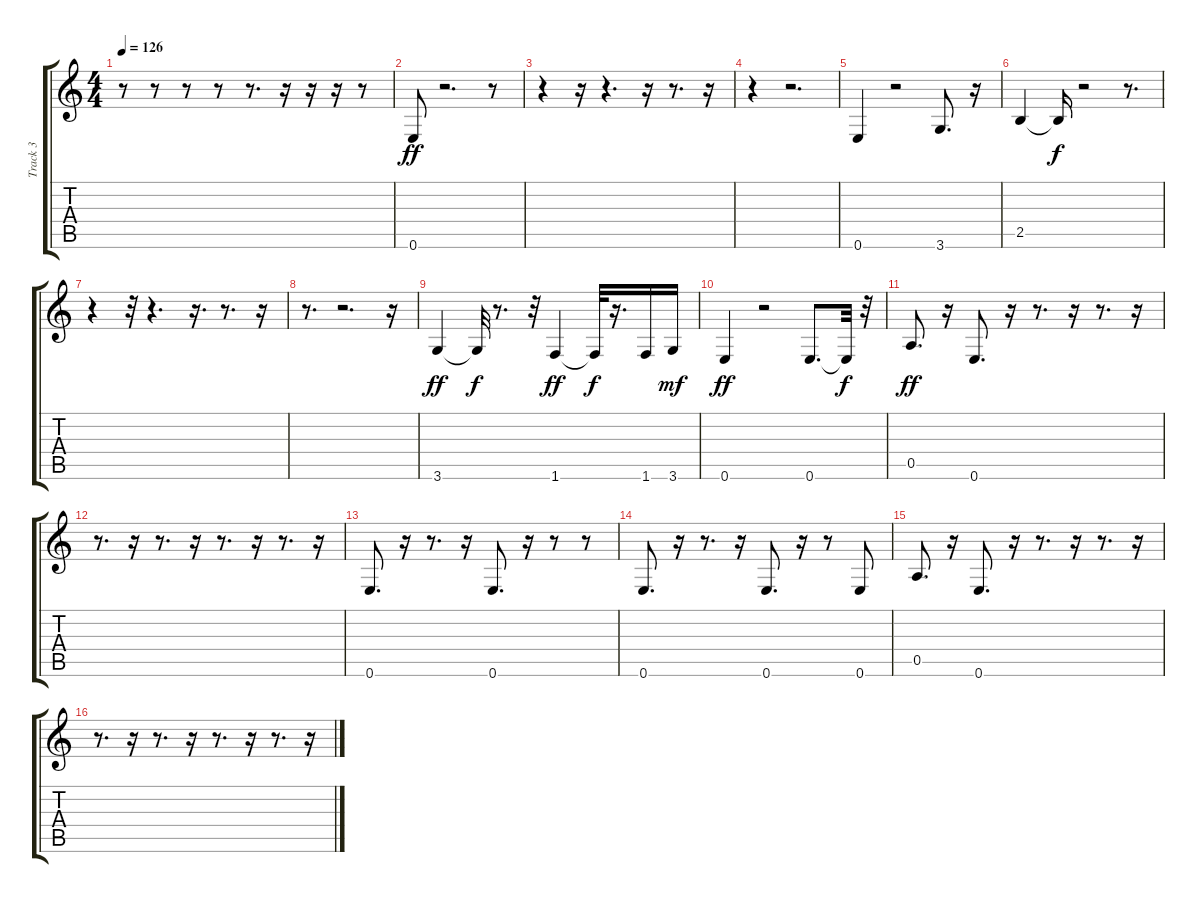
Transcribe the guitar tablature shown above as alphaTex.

\track ("Track 3" "Track 3") {instrument acousticbass}
\staff {score tabs}
\tuning (E4 B3 G3 D3 A2 E2) {hide}
\ts (4 4)
\tempo 126
\clef g2
\ks c
r.8{dy ff} r.8 r.8 r.8 r.8{d} r.16 r.16 r.16 r.8 |
0.6.8 r.2{d} r.8 |
r.4 r.16 r.4{d} r.16 r.8{d} r.16 |
r.4 r.2{d} |
0.6.4 r.2 3.6.8{d} r.16 |
2.5.4 2.5{t}.16{dy f} r.2 r.8{d} |
r.4 r.32 r.4{d} r.16{d} r.8{d} r.16 |
r.8{d} r.2{d} r.16 |
3.6.4{dy ff} 3.6{t}.32{dy f} r.8{d} r.32 1.6.4{dy ff} 1.6{t}.32{dy f} r.16{d} 1.6.16 3.6.16{dy mf} |
0.6.4{dy ff} r.2 0.6.8{d} 0.6{t}.32{dy f} r.32 |
0.5.8{d dy ff} r.16 0.6.8{d} r.16 r.8{d} r.16 r.8{d} r.16 |
r.8{d} r.16 r.8{d} r.16 r.8{d} r.16 r.8{d} r.16 |
0.6.8{d} r.16 r.8{d} r.16 0.6.8{d} r.16 r.8 r.8 |
0.6.8{d} r.16 r.8{d} r.16 0.6.8{d} r.16 r.8 0.6.8 |
0.5.8{d} r.16 0.6.8{d} r.16 r.8{d} r.16 r.8{d} r.16 |
r.8{d} r.16 r.8{d} r.16 r.8{d} r.16 r.8{d} r.16
